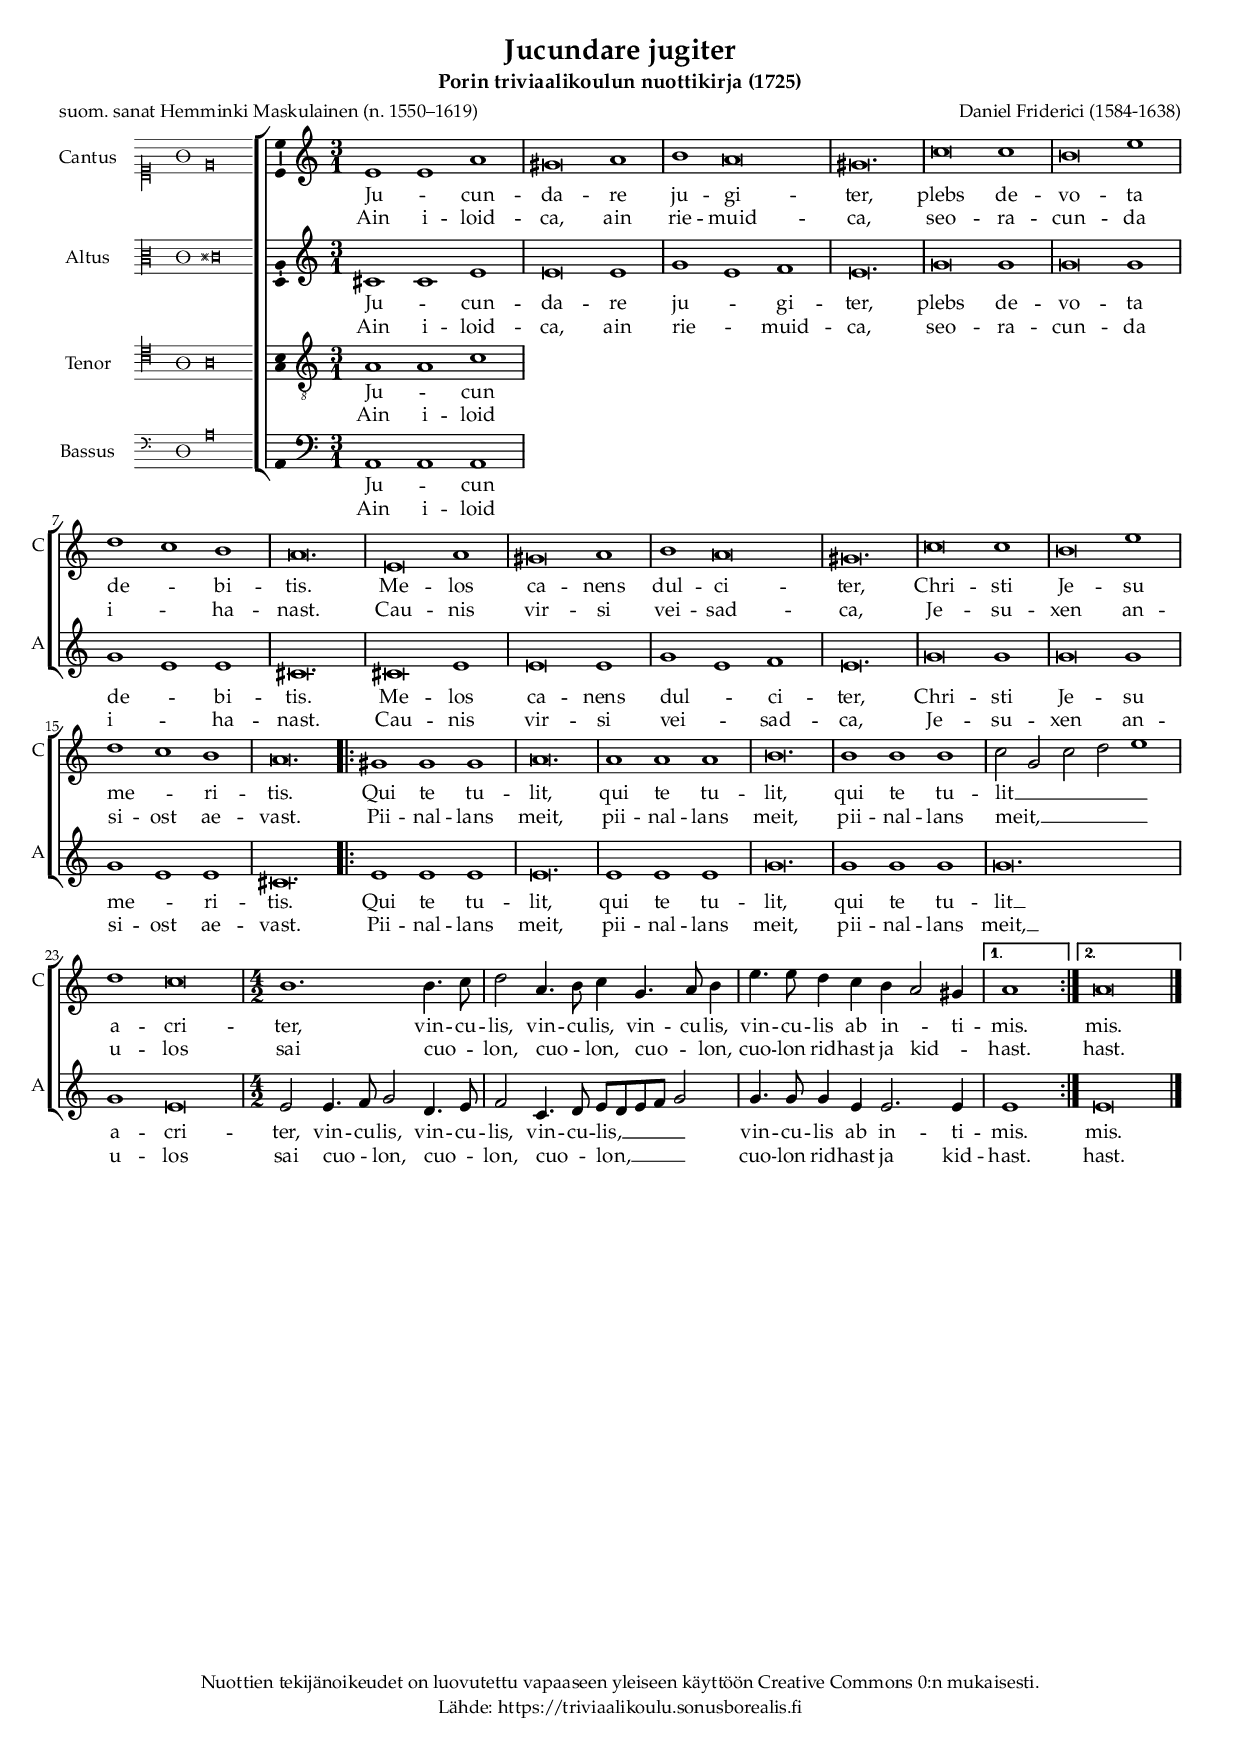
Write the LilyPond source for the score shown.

\version "2.19.80"
\include "suomi.ly"

#(set-global-staff-size 16)

global = {
%  \numericTimeSignature
  \time 3/1
%  \autoBeamOff
  \key a \minor
  \set Staff.midiInstrument = #"voice oohs"
}


SopranoMusic = \relative c' {
	\set Staff.instrumentName = #"Cantus"
	\set Staff.shortInstrumentName = "C"

	\incipit { \clef "mensural-c1" \key a \minor \numericTimeSignature \time 3/2 e'\breve }

  \set melismaBusyProperties = #'()
	\slurDashed e1( e) a | gis\breve a1 | h a\breve | gis\breve. |
  \unset melismaBusyProperties
  c\breve c1 | h\breve e1 | \omit Slur d( c) h | a\breve. |

  e\breve a1 | gis\breve a1 | h a\breve | gis\breve. |
  c\breve c1 | h\breve e1 |
  \set melismaBusyProperties = #'()
  \undo \omit Slur \slurDashed d( c) h | a\breve. |

  \repeat volta 2 {
    \unset melismaBusyProperties
    \omit Slur
    gis1 gis gis | a\breve. | a1 a a | h\breve. |
    h1 h h | c2( g c d e1) | d c\breve |
    \set melismaBusyProperties = #'()
    \time 4/2 h1. h4. c8 | d2 a4. h8 c4 g4. a8 h4 |
    e4. e8 d4 c h( a2) gis4 |
  }
  \alternative {
    {
      \set Timing.measureLength = #(ly:make-moment 2/2)
      a1 |
    }
    {
      \set Timing.measureLength = #(ly:make-moment 4/2)
      a\breve \bar "|."
    }
  }
}

stanzaOneLyrics = \lyricmode {
	Ju -- _ cun -- da -- re ju -- gi -- ter,
  plebs de -- vo -- ta de -- bi -- tis.
  Me -- los ca -- nens dul -- ci -- ter,
  Chri -- sti Je -- su me -- _ ri -- tis.
  Qui te tu -- lit,
  qui te tu -- lit,
  qui te tu -- lit __
  a -- cri -- ter,
  vin -- cu -- lis,
  vin -- cu -- lis,
  vin -- cu -- lis,
  vin -- cu -- lis ab in -- _ ti -- mis. mis.
}

stanzaTwoLyrics = \lyricmode {
  Ain i -- loid -- ca, ain rie -- muid -- ca,
  seo -- ra -- cun -- da i -- ha -- nast.
  Cau -- nis vir -- si vei -- sad -- ca,
  Je -- su -- xen an -- si -- ost ae -- vast.
  Pii -- nal -- lans meit,
  pii -- nal -- lans meit,
  pii -- nal -- lans meit, __
  u -- los sai
  cuo -- _ lon,
  cuo -- _ lon,
  cuo -- _ lon,
  cuo -- lon rid -- hast ja kid -- _ hast. hast.
}

AltoMusic = \relative c' {
	\set Staff.instrumentName = #"Altus"
	\set Staff.shortInstrumentName = "A"

	\incipit { \clef "mensural-c3" \key a \minor \numericTimeSignature \time 3/2 cis'\breve }

  \set melismaBusyProperties = #'()
	\slurDashed cis1( cis) e | e\breve e1 |
  \unset melismaBusyProperties
  \omit Slur g( e) f | e\breve. |
  g\breve g1 | g\breve g1 | g( e) e | cis\breve.

  cis\breve e1 | e\breve e1 | g( e) f | e\breve. |
  g\breve g1 | g\breve g1 |
  \set melismaBusyProperties = #'()
  \undo \omit Slur \slurDashed g( e) e | cis\breve.

  \repeat volta 2 {
    e1 e e | e\breve. | e1 e e | g\breve. |
    g1 g g | g\breve. | g1 e\breve |
    \time 4/2
    e2 e4. f8 g2 d4. e8 |
    \unset melismaBusyProperties
    \omit Slur f2 c4. d8 e( d e f g2) |
    g4. g8 g4 e e2. e4 |
  }
  \alternative {
    {
      \set Timing.measureLength = #(ly:make-moment 2/2)
      e1 |
    }
    {
      \set Timing.measureLength = #(ly:make-moment 4/2)
      e\breve \bar "|."
    }
  }
}

stanzaOneLyricsAlto = \lyricmode {
	Ju -- _ cun -- da -- re ju -- gi -- ter,
  plebs de -- vo -- ta de -- bi -- tis.
  Me -- los ca -- nens dul -- ci -- ter,
  Chri -- sti Je -- su me -- _ ri -- tis.
  Qui te tu -- lit,
  qui te tu -- lit,
  qui te tu -- lit __
  a -- cri -- ter,
  vin -- cu -- lis,
  vin -- cu -- lis,
  vin -- cu -- lis, __
  vin -- cu -- lis ab in -- ti -- mis. mis.
}

stanzaTwoLyricsAlto = \lyricmode {
  Ain i -- loid -- ca, ain rie -- muid -- ca,
  seo -- ra -- cun -- da i -- ha -- nast.
  Cau -- nis vir -- si vei -- sad -- ca,
  Je -- su -- xen an -- si -- ost ae -- vast.
  Pii -- nal -- lans meit,
  pii -- nal -- lans meit,
  pii -- nal -- lans meit, __
  u -- los sai
  cuo -- _ lon,
  cuo -- _ lon,
  cuo -- _ lon, __
  cuo -- lon rid -- hast ja kid -- hast. hast.
}

TenoreMusic = \relative c' {
	\set Staff.instrumentName = #"Tenor"
	\set Staff.shortInstrumentName = "T"

	\incipit { \clef "mensural-c4" \key a \minor \numericTimeSignature \time 3/2 a\breve }

	\clef "treble_8"
  \set melismaBusyProperties = #'()
  \slurDashed a1( a) c |
%  \time 4/2
%  \once \override Staff.TimeSignature.break-visibility = ##(#t #f #t)
%  g\breve\fermata
}

BassMusic = \relative c {
	\set Staff.instrumentName = #"Bassus"
	\set Staff.shortInstrumentName = "B"

	\incipit { \clef "mensural-f" \key a \minor \numericTimeSignature \time 3/2 a\breve }

	\clef bass
  \set melismaBusyProperties = #'()
  \slurDashed a1( a) a |
%  \time 4/2
%  \once \override Staff.TimeSignature.break-visibility = ##(#t #f #t)
%  g,\breve\fermata
}

\include "jucundare-jugiter.header.ily"


\score {
  \new ChoirStaff <<
    \new Staff <<
      \new Voice = "Soprano" {
		\global
        \SopranoMusic
      }
     \new Lyrics \lyricsto "Soprano" {
       \stanzaOneLyrics
     }
     \new Lyrics \lyricsto "Soprano" {
       \stanzaTwoLyrics
     }
    >>
    \new Staff <<
      \new Voice = "Alto" {
        \global
        \AltoMusic
      }
      \new Lyrics \lyricsto "Alto" {
        \stanzaOneLyricsAlto
      }
      \new Lyrics \lyricsto "Alto" {
        \stanzaTwoLyricsAlto
      }
    >>
    \new Staff <<
      \new Voice = "Tenore" {
        \global
        \TenoreMusic
      }
      \new Lyrics \lyricsto "Tenore" {
       \stanzaOneLyrics
      }
      \new Lyrics \lyricsto "Tenore" {
        \stanzaTwoLyrics
      }
    >>
    \new Staff <<
      \new Voice = "Bass" {
        \global
        \BassMusic
      }
      \new Lyrics \lyricsto "Bass" {
       \stanzaOneLyrics
      }
      \new Lyrics \lyricsto "Bass" {
        \stanzaTwoLyrics
      }
    >>
  >>
  \midi {
    \tempo 4 = 160
  }
  \layout {
    \context {
      \Voice
      \consists "Ambitus_engraver"
		\hide Slur
    }
    indent = 3.5\cm
    incipit-width = 2\cm
    \context {
     \Staff \RemoveEmptyStaves
   }
    \context {
     \Score
     \override VerticalAxisGroup.remove-first = ##t
    }
  }
}
